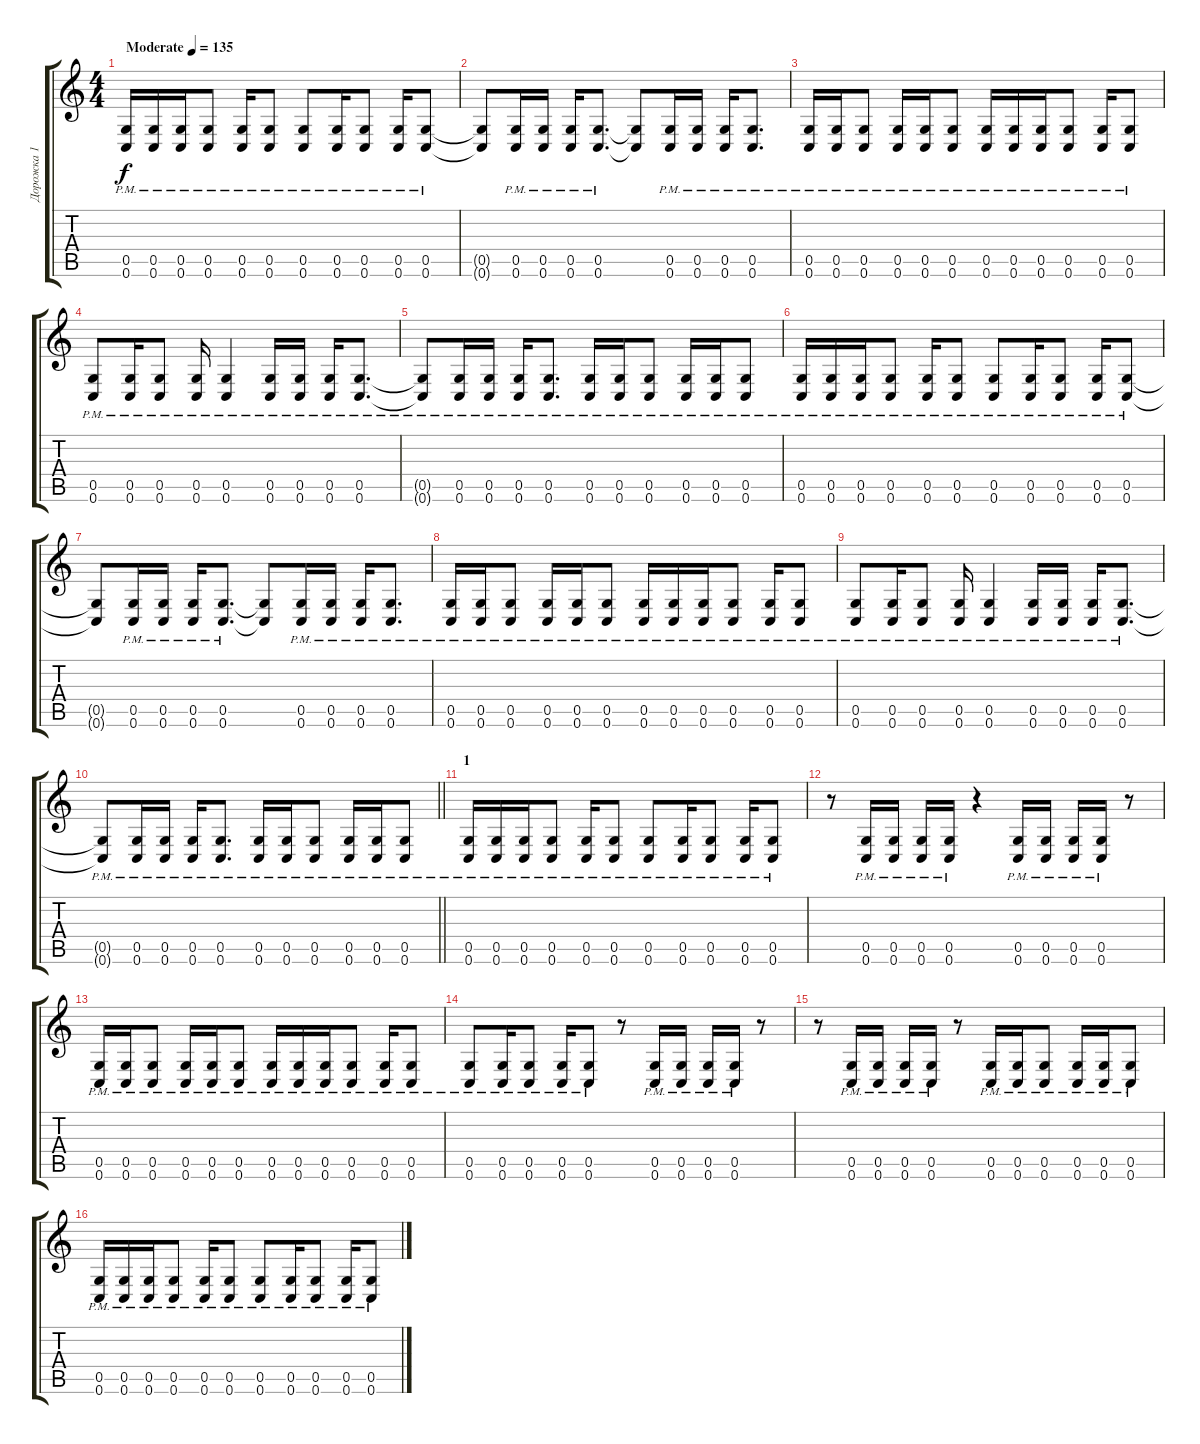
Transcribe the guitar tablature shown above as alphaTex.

\track ("Дорожка 1" "Дорожка 1") {instrument distortionguitar}
\staff {score tabs}
\tuning (D4 A3 F3 C3 G2 C2) {hide}
\ts (4 4)
\tempo (135 "Moderate")
\clef g2
\ks c
(0.5{pm} 0.6{pm}).16{dy f instrument distortionguitar} (0.5{pm} 0.6{pm}).16 (0.5{pm} 0.6{pm}).16 (0.5{pm} 0.6{pm}).8 (0.5{pm} 0.6{pm}).16 (0.5{pm} 0.6{pm}).8 (0.5{pm} 0.6{pm}).8 (0.5{pm} 0.6{pm}).16 (0.5{pm} 0.6{pm}).8 (0.5{pm} 0.6{pm}).16 (0.5{pm} 0.6{pm}).8 |
(0.5{t} 0.6{t}).8 (0.5{pm} 0.6{pm}).16 (0.5{pm} 0.6{pm}).16 (0.5{pm} 0.6{pm}).16 (0.5{pm} 0.6{pm}).8{d} (0.5{t} 0.6{t}).8 (0.5{pm} 0.6{pm}).16 (0.5{pm} 0.6{pm}).16 (0.5{pm} 0.6{pm}).16 (0.5{pm} 0.6{pm}).8{d} |
(0.5{pm} 0.6{pm}).16 (0.5{pm} 0.6{pm}).16 (0.5{pm} 0.6{pm}).8 (0.5{pm} 0.6{pm}).16 (0.5{pm} 0.6{pm}).16 (0.5{pm} 0.6{pm}).8 (0.5{pm} 0.6{pm}).16 (0.5{pm} 0.6{pm}).16 (0.5{pm} 0.6{pm}).16 (0.5{pm} 0.6{pm}).8 (0.5{pm} 0.6{pm}).16 (0.5{pm} 0.6{pm}).8 |
(0.5{pm} 0.6{pm}).8 (0.5{pm} 0.6{pm}).16 (0.5{pm} 0.6{pm}).8 (0.5{pm} 0.6{pm}).16 (0.5{pm} 0.6{pm}).4 (0.5{pm} 0.6{pm}).16 (0.5{pm} 0.6{pm}).16 (0.5{pm} 0.6{pm}).16 (0.5{pm} 0.6{pm}).8{d} |
(0.5{pm t} 0.6{pm t}).8 (0.5{pm} 0.6{pm}).16 (0.5{pm} 0.6{pm}).16 (0.5{pm} 0.6{pm}).16 (0.5{pm} 0.6{pm}).8{d} (0.5{pm} 0.6{pm}).16 (0.5{pm} 0.6{pm}).16 (0.5{pm} 0.6{pm}).8 (0.5{pm} 0.6{pm}).16 (0.5{pm} 0.6{pm}).16 (0.5{pm} 0.6{pm}).8 |
(0.5{pm} 0.6{pm}).16 (0.5{pm} 0.6{pm}).16 (0.5{pm} 0.6{pm}).16 (0.5{pm} 0.6{pm}).8 (0.5{pm} 0.6{pm}).16 (0.5{pm} 0.6{pm}).8 (0.5{pm} 0.6{pm}).8 (0.5{pm} 0.6{pm}).16 (0.5{pm} 0.6{pm}).8 (0.5{pm} 0.6{pm}).16 (0.5{pm} 0.6{pm}).8 |
(0.5{t} 0.6{t}).8 (0.5{pm} 0.6{pm}).16 (0.5{pm} 0.6{pm}).16 (0.5{pm} 0.6{pm}).16 (0.5{pm} 0.6{pm}).8{d} (0.5{t} 0.6{t}).8 (0.5{pm} 0.6{pm}).16 (0.5{pm} 0.6{pm}).16 (0.5{pm} 0.6{pm}).16 (0.5{pm} 0.6{pm}).8{d} |
(0.5{pm} 0.6{pm}).16 (0.5{pm} 0.6{pm}).16 (0.5{pm} 0.6{pm}).8 (0.5{pm} 0.6{pm}).16 (0.5{pm} 0.6{pm}).16 (0.5{pm} 0.6{pm}).8 (0.5{pm} 0.6{pm}).16 (0.5{pm} 0.6{pm}).16 (0.5{pm} 0.6{pm}).16 (0.5{pm} 0.6{pm}).8 (0.5{pm} 0.6{pm}).16 (0.5{pm} 0.6{pm}).8 |
(0.5{pm} 0.6{pm}).8 (0.5{pm} 0.6{pm}).16 (0.5{pm} 0.6{pm}).8 (0.5{pm} 0.6{pm}).16 (0.5{pm} 0.6{pm}).4 (0.5{pm} 0.6{pm}).16 (0.5{pm} 0.6{pm}).16 (0.5{pm} 0.6{pm}).16 (0.5{pm} 0.6{pm}).8{d} |
\barLineRight lightlight
(0.5{pm t} 0.6{pm t}).8 (0.5{pm} 0.6{pm}).16 (0.5{pm} 0.6{pm}).16 (0.5{pm} 0.6{pm}).16 (0.5{pm} 0.6{pm}).8{d} (0.5{pm} 0.6{pm}).16 (0.5{pm} 0.6{pm}).16 (0.5{pm} 0.6{pm}).8 (0.5{pm} 0.6{pm}).16 (0.5{pm} 0.6{pm}).16 (0.5{pm} 0.6{pm}).8 |
\section ("" "1")
(0.5{pm} 0.6{pm}).16 (0.5{pm} 0.6{pm}).16 (0.5{pm} 0.6{pm}).16 (0.5{pm} 0.6{pm}).8 (0.5{pm} 0.6{pm}).16 (0.5{pm} 0.6{pm}).8 (0.5{pm} 0.6{pm}).8 (0.5{pm} 0.6{pm}).16 (0.5{pm} 0.6{pm}).8 (0.5{pm} 0.6{pm}).16 (0.5{pm} 0.6{pm}).8 |
r.8 (0.5{pm} 0.6{pm}).16 (0.5{pm} 0.6{pm}).16 (0.5{pm} 0.6{pm}).16 (0.5{pm} 0.6{pm}).16 r.4 (0.5{pm} 0.6{pm}).16 (0.5{pm} 0.6{pm}).16 (0.5{pm} 0.6{pm}).16 (0.5{pm} 0.6{pm}).16 r.8 |
(0.5{pm} 0.6{pm}).16 (0.5{pm} 0.6{pm}).16 (0.5{pm} 0.6{pm}).8 (0.5{pm} 0.6{pm}).16 (0.5{pm} 0.6{pm}).16 (0.5{pm} 0.6{pm}).8 (0.5{pm} 0.6{pm}).16 (0.5{pm} 0.6{pm}).16 (0.5{pm} 0.6{pm}).16 (0.5{pm} 0.6{pm}).8 (0.5{pm} 0.6{pm}).16 (0.5{pm} 0.6{pm}).8 |
(0.5{pm} 0.6{pm}).8 (0.5{pm} 0.6{pm}).16 (0.5{pm} 0.6{pm}).8 (0.5{pm} 0.6{pm}).16 (0.5{pm} 0.6{pm}).8 r.8 (0.5{pm} 0.6{pm}).16 (0.5{pm} 0.6{pm}).16 (0.5{pm} 0.6{pm}).16 (0.5{pm} 0.6{pm}).16 r.8 |
r.8 (0.5{pm} 0.6{pm}).16 (0.5{pm} 0.6{pm}).16 (0.5{pm} 0.6{pm}).16 (0.5{pm} 0.6{pm}).16 r.8 (0.5{pm} 0.6{pm}).16 (0.5{pm} 0.6{pm}).16 (0.5{pm} 0.6{pm}).8 (0.5{pm} 0.6{pm}).16 (0.5{pm} 0.6{pm}).16 (0.5{pm} 0.6{pm}).8 |
(0.5{pm} 0.6{pm}).16 (0.5{pm} 0.6{pm}).16 (0.5{pm} 0.6{pm}).16 (0.5{pm} 0.6{pm}).8 (0.5{pm} 0.6{pm}).16 (0.5{pm} 0.6{pm}).8 (0.5{pm} 0.6{pm}).8 (0.5{pm} 0.6{pm}).16 (0.5{pm} 0.6{pm}).8 (0.5{pm} 0.6{pm}).16 (0.5{pm} 0.6{pm}).8
